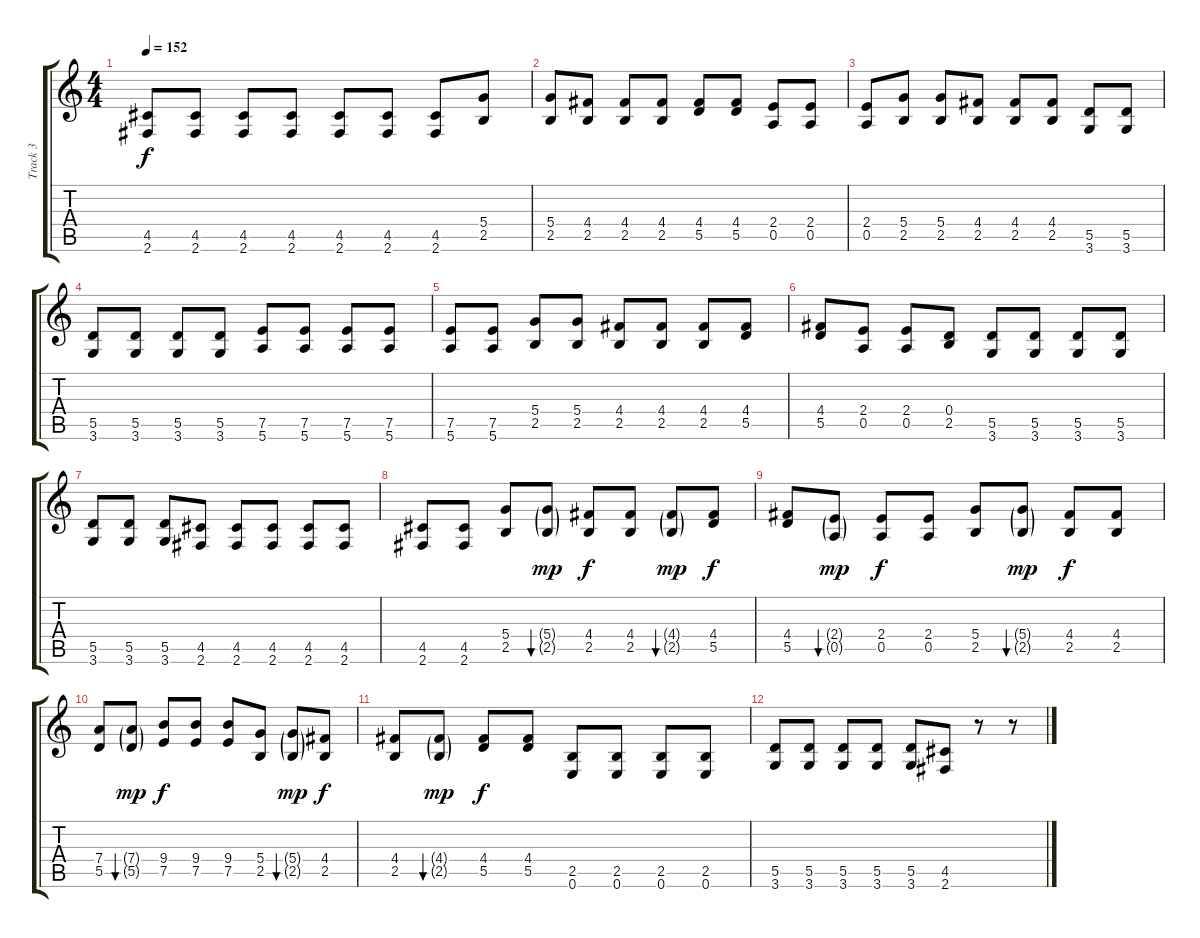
\track ("Track 3" "Track 3") {instrument electricguitarclean}
\staff {score tabs}
\tuning (E4 B3 G3 D3 A2 E2) {hide}
\ts (4 4)
\tempo 152
\clef g2
\ks c
(4.5 2.6).8{dy f} (4.5 2.6).8 (4.5 2.6).8 (4.5 2.6).8 (4.5 2.6).8 (4.5 2.6).8 (4.5 2.6).8 (5.4 2.5).8 |
(5.4 2.5).8 (4.4 2.5).8 (4.4 2.5).8 (4.4 2.5).8 (4.4 5.5).8 (4.4 5.5).8 (2.4 0.5).8 (2.4 0.5).8 |
(2.4 0.5).8 (5.4 2.5).8 (5.4 2.5).8 (4.4 2.5).8 (4.4 2.5).8 (4.4 2.5).8 (5.5 3.6).8 (5.5 3.6).8 |
(5.5 3.6).8 (5.5 3.6).8 (5.5 3.6).8 (5.5 3.6).8 (7.5 5.6).8 (7.5 5.6).8 (7.5 5.6).8 (7.5 5.6).8 |
(7.5 5.6).8 (7.5 5.6).8 (5.4 2.5).8 (5.4 2.5).8 (4.4 2.5).8 (4.4 2.5).8 (4.4 2.5).8 (4.4 5.5).8 |
(4.4 5.5).8 (2.4 0.5).8 (2.4 0.5).8 (0.4 2.5).8 (5.5 3.6).8 (5.5 3.6).8 (5.5 3.6).8 (5.5 3.6).8 |
(5.5 3.6).8 (5.5 3.6).8 (5.5 3.6).8 (4.5 2.6).8 (4.5 2.6).8 (4.5 2.6).8 (4.5 2.6).8 (4.5 2.6).8 |
(4.5 2.6).8 (4.5 2.6).8 (5.4 2.5).8 (5.4{g} 2.5{g}).8{bu 60 dy mp} (4.4 2.5).8{dy f} (4.4 2.5).8 (4.4{g} 2.5{g}).8{bu 60 dy mp} (4.4 5.5).8{dy f} |
(4.4 5.5).8 (2.4{g} 0.5{g}).8{bu 60 dy mp} (2.4 0.5).8{dy f} (2.4 0.5).8 (5.4 2.5).8 (5.4{g} 2.5{g}).8{bu 60 dy mp} (4.4 2.5).8{dy f} (4.4 2.5).8 |
(7.4 5.5).8 (7.4{g} 5.5{g}).8{bu 60 dy mp} (9.4 7.5).8{dy f} (9.4 7.5).8 (9.4 7.5).8 (5.4 2.5).8 (5.4{g} 2.5{g}).8{bu 60 dy mp} (4.4 2.5).8{dy f} |
(4.4 2.5).8 (4.4{g} 2.5{g}).8{bu 60 dy mp} (4.4 5.5).8{dy f} (4.4 5.5).8 (2.5 0.6).8 (2.5 0.6).8 (2.5 0.6).8 (2.5 0.6).8 |
(5.5 3.6).8 (5.5 3.6).8 (5.5 3.6).8 (5.5 3.6).8 (5.5 3.6).8 (4.5 2.6).8 r.8 r.8
